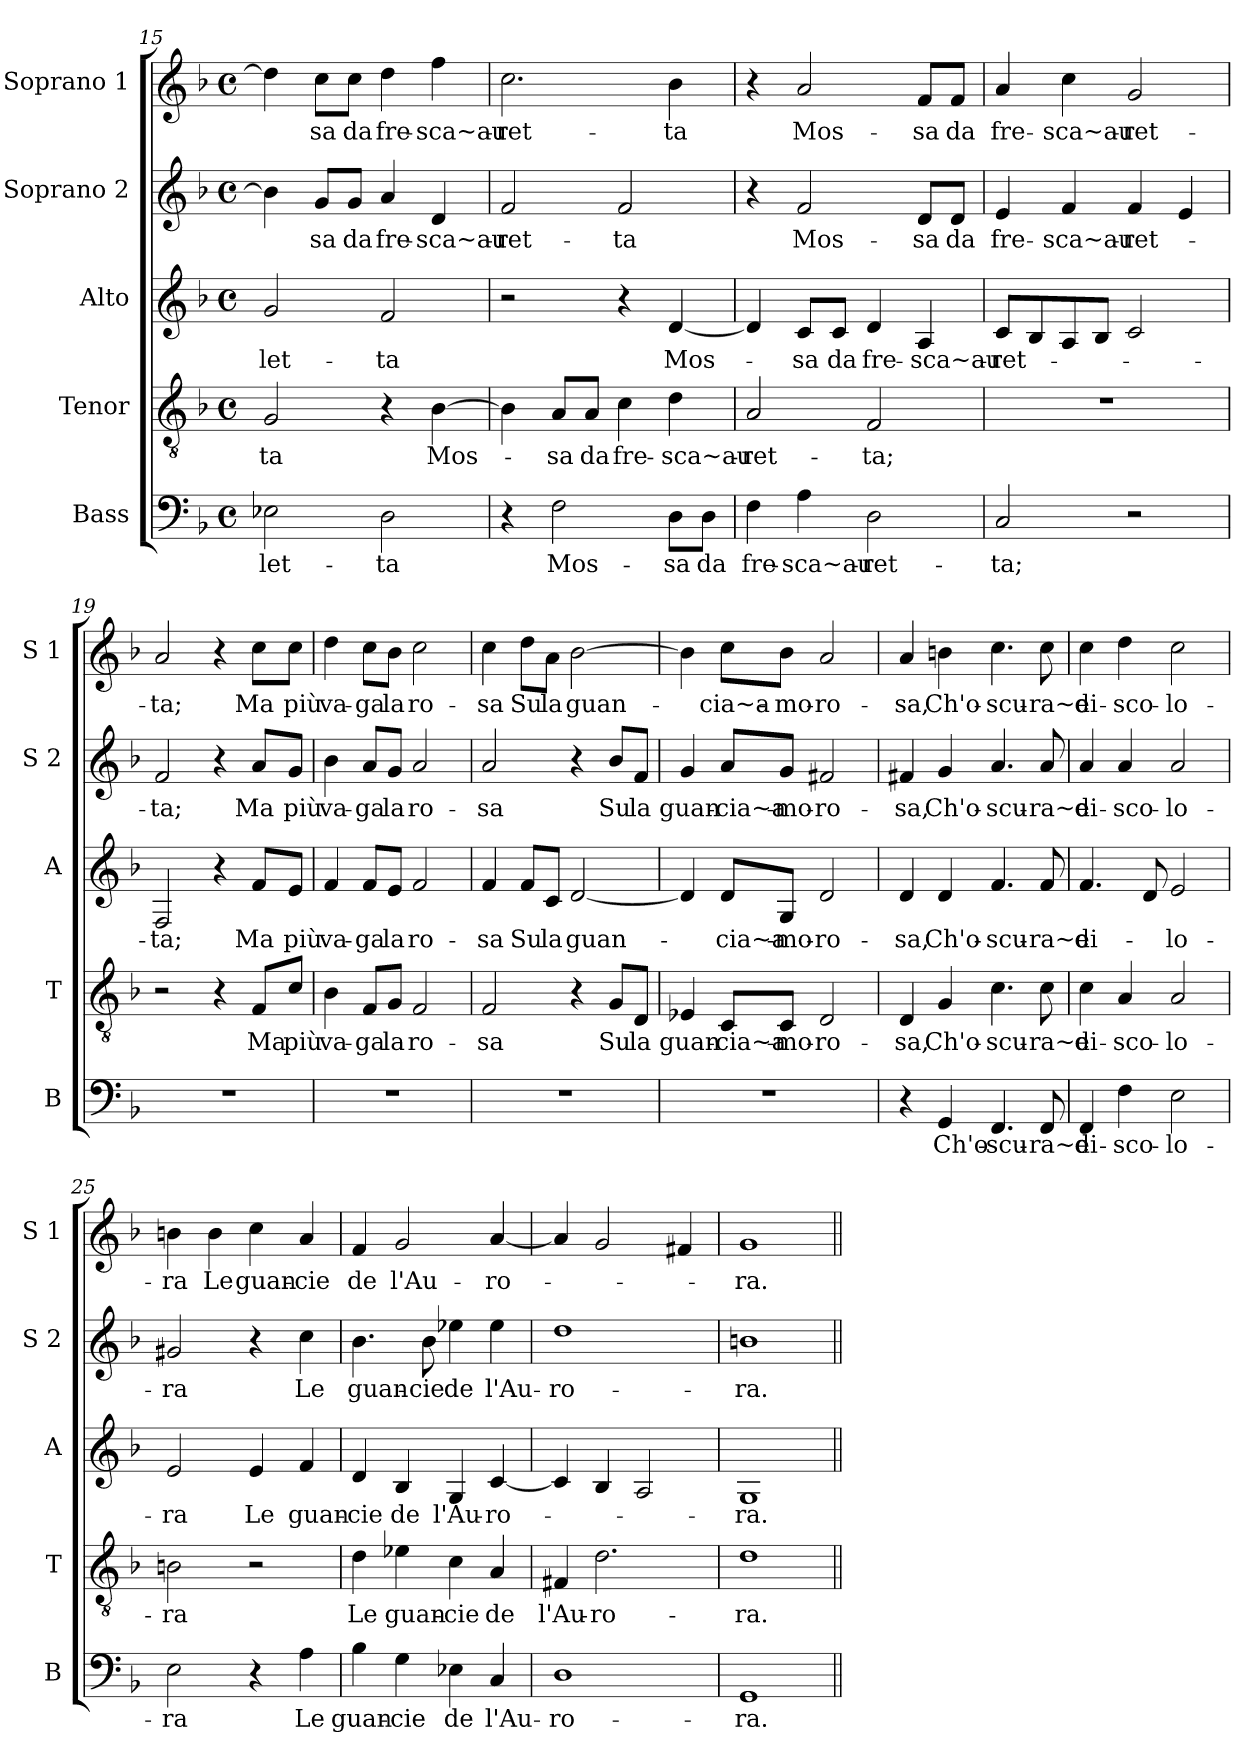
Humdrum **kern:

**kern	**text	**kern	**text	**kern	**text	**kern	**text	**kern	**text
*part5	*part5	*part4	*part4	*part3	*part3	*part2	*part2	*part1	*part1
*staff5	*staff5	*staff4	*staff4	*staff3	*staff3	*staff2	*staff2	*staff1	*staff1
*I"Bass	*	*I"Tenor	*	*I"Alto	*	*I"Soprano 2	*	*I"Soprano 1	*
*I'B	*	*I'T	*	*I'A	*	*I'S 2	*	*I'S 1	*
*clefF4	*	*clefGv2	*	*clefG2	*	*clefG2	*	*clefG2	*
*k[b-]	*	*k[b-]	*	*k[b-]	*	*k[b-]	*	*k[b-]	*
*F:	*	*F:	*	*F:	*	*F:	*	*F:	*
*M4/4	*	*M4/4	*	*M4/4	*	*M4/4	*	*M4/4	*
*met(c)	*	*met(c)	*	*met(c)	*	*met(c)	*	*met(c)	*
=15	=15	=15	=15	=15	=15	=15	=15	=15	=15
!	!LO:LY:b	!	!LO:LY:b	!	!LO:LY:b	!	!	!	!
2E-X\	-let-	2G/	-ta	2g/	-let-	4b-\]	.	4dd\]	.
!	!	!	!	!	!	!	!LO:LY:b	!	!LO:LY:b
.	.	.	.	.	.	8g/L	-sa	8cc\L	-sa
!	!	!	!	!	!	!	!LO:LY:b	!	!LO:LY:b
.	.	.	.	.	.	8g/J	da	8cc\J	da
!	!LO:LY:b	!	!	!	!LO:LY:b	!	!LO:LY:b	!	!LO:LY:b
2D\	-ta	4r	.	2f/	-ta	4a/	fre-	4dd\	fre-
!	!	!	!LO:LY:b	!	!	!	!LO:LY:b	!	!LO:LY:b
.	.	[4B-\	Mos-	.	.	4d/	-sca~au-	4ff\	-sca~au-
!!LO:LB:g=z
=16	=16	=16	=16	=16	=16	=16	=16	=16	=16
!	!	!	!	!	!	!	!LO:LY:b	!	!LO:LY:b
4r	.	4B-\]	.	2r	.	2f/	-ret-	2.cc\	-ret-
!	!LO:LY:b	!	!LO:LY:b	!	!	!	!	!	!
2F\	Mos-	8A/L	-sa	.	.	.	.	.	.
!	!	!	!LO:LY:b	!	!	!	!	!	!
.	.	8A/J	da	.	.	.	.	.	.
!	!	!	!LO:LY:b	!	!	!	!LO:LY:b	!	!
.	.	4c\	fre-	4r	.	2f/	-ta	.	.
!	!LO:LY:b	!	!LO:LY:b	!	!LO:LY:b	!	!	!	!LO:LY:b
8D\L	-sa	4d\	-sca~au-	[4d/	Mos-	.	.	4b-\	-ta
!	!LO:LY:b	!	!	!	!	!	!	!	!
8D\J	da	.	.	.	.	.	.	.	.
=17	=17	=17	=17	=17	=17	=17	=17	=17	=17
!	!LO:LY:b	!	!LO:LY:b	!	!	!	!	!	!
4F\	fre-	2A/	-ret-	4d/]	.	4r	.	4r	.
!	!LO:LY:b	!	!	!	!LO:LY:b	!	!LO:LY:b	!	!LO:LY:b
4A\	-sca~au-	.	.	8c/L	-sa	2f/	Mos-	2a/	Mos-
!	!	!	!	!	!LO:LY:b	!	!	!	!
.	.	.	.	8c/J	da	.	.	.	.
!	!LO:LY:b	!	!LO:LY:b	!	!LO:LY:b	!	!	!	!
2D\	-ret-	2F/	-ta;	4d/	fre-	.	.	.	.
!	!	!	!	!	!LO:LY:b	!	!LO:LY:b	!	!LO:LY:b
.	.	.	.	4A/	-sca~au-	8d/L	-sa	8f/L	-sa
!	!	!	!	!	!	!	!LO:LY:b	!	!LO:LY:b
.	.	.	.	.	.	8d/J	da	8f/J	da
=18	=18	=18	=18	=18	=18	=18	=18	=18	=18
!	!LO:LY:b	!	!	!	!LO:LY:b	!	!LO:LY:b	!	!LO:LY:b
2C/	-ta;	1r	.	8c/L	-ret-	4e/	fre-	4a/	fre-
.	.	.	.	8B-/	.	.	.	.	.
!	!	!	!	!	!	!	!LO:LY:b	!	!LO:LY:b
.	.	.	.	8A/	.	4f/	-sca~au-	4cc\	-sca~au-
.	.	.	.	8B-/J	.	.	.	.	.
!	!	!	!	!	!	!	!LO:LY:b	!	!LO:LY:b
2r	.	.	.	2c/	.	4f/	-ret-	2g/	-ret-
.	.	.	.	.	.	4e/	.	.	.
=19	=19	=19	=19	=19	=19	=19	=19	=19	=19
!	!	!	!	!	!LO:LY:b	!	!LO:LY:b	!	!LO:LY:b
1r	.	2r	.	2F/	ta;	2f/	ta;	2a/	-ta;
.	.	4r	.	4r	.	4r	.	4r	.
!	!	!	!LO:LY:b	!	!LO:LY:b	!	!LO:LY:b	!	!LO:LY:b
.	.	8F/L	Ma	8f/L	Ma	8a/L	Ma	8cc\L	Ma
!	!	!	!LO:LY:b	!	!LO:LY:b	!	!LO:LY:b	!	!LO:LY:b
.	.	8c/J	più	8e/J	più	8g/J	più	8cc\J	più
=20	=20	=20	=20	=20	=20	=20	=20	=20	=20
!	!	!	!LO:LY:b	!	!LO:LY:b	!	!LO:LY:b	!	!LO:LY:b
1r	.	4B-\	va-	4f/	va-	4b-\	va-	4dd\	va-
!	!	!	!LO:LY:b	!	!LO:LY:b	!	!LO:LY:b	!	!LO:LY:b
.	.	8F/L	-ga	8f/L	-ga	8a/L	-ga	8cc\L	-ga
!	!	!	!LO:LY:b	!	!LO:LY:b	!	!LO:LY:b	!	!LO:LY:b
.	.	8G/J	la	8e/J	la	8g/J	la	8b-\J	la
!	!	!	!LO:LY:b	!	!LO:LY:b	!	!LO:LY:b	!	!LO:LY:b
.	.	2F/	ro-	2f/	ro-	2a/	ro-	2cc\	ro-
!!LO:LB:g=z
=21	=21	=21	=21	=21	=21	=21	=21	=21	=21
!	!	!	!LO:LY:b	!	!LO:LY:b	!	!LO:LY:b	!	!LO:LY:b
1r	.	2F/	-sa	4f/	-sa	2a/	-sa	4cc\	-sa
!	!	!	!	!	!LO:LY:b	!	!	!	!LO:LY:b
.	.	.	.	8f/L	Su	.	.	8dd\L	Su
!	!	!	!	!	!LO:LY:b	!	!	!	!LO:LY:b
.	.	.	.	8c/J	la	.	.	8a\J	la
!	!	!	!	!	!LO:LY:b	!	!	!	!LO:LY:b
.	.	4r	.	[2d/	guan-	4r	.	[2b-\	guan-
!	!	!	!LO:LY:b	!	!	!	!LO:LY:b	!	!
.	.	8G/L	Su	.	.	8b-/L	Su	.	.
!	!	!	!LO:LY:b	!	!	!	!LO:LY:b	!	!
.	.	8D/J	la	.	.	8f/J	la	.	.
=22	=22	=22	=22	=22	=22	=22	=22	=22	=22
!	!	!	!LO:LY:b	!	!	!	!LO:LY:b	!	!
1r	.	4E-X/	guan-	4d/]	.	4g/	guan-	4b-\]	.
!	!	!	!LO:LY:b	!	!LO:LY:b	!	!LO:LY:b	!	!LO:LY:b
.	.	8C/L	-cia~a-	8d/L	-cia~a-	8a/L	-cia~a-	8cc\L	-cia~a-
!	!	!	!LO:LY:b	!	!LO:LY:b	!	!LO:LY:b	!	!LO:LY:b
.	.	8C/J	-mo-	8G/J	-mo-	8g/J	-mo-	8b-\J	-mo-
!	!	!	!LO:LY:b	!	!LO:LY:b	!	!LO:LY:b	!	!LO:LY:b
.	.	2D/	-ro-	2d/	-ro-	2f#X/	-ro-	2a/	-ro-
=23	=23	=23	=23	=23	=23	=23	=23	=23	=23
!	!	!	!LO:LY:b	!	!LO:LY:b	!	!LO:LY:b	!	!LO:LY:b
4r	.	4D/	-sa,	4d/	-sa,	4f#X/	-sa,	4a/	-sa,
!	!LO:LY:b	!	!LO:LY:b	!	!LO:LY:b	!	!LO:LY:b	!	!LO:LY:b
4GG/	Ch'o-	4G/	Ch'o-	4d/	Ch'o-	4g/	Ch'o-	4bn\	Ch'o-
!	!LO:LY:b	!	!LO:LY:b	!	!LO:LY:b	!	!LO:LY:b	!	!LO:LY:b
4.FF/	-scu-	4.c\	-scu-	4.f/	-scu-	4.a/	-scu-	4.cc\	-scu-
!	!LO:LY:b	!	!LO:LY:b	!	!LO:LY:b	!	!LO:LY:b	!	!LO:LY:b
8FF/	-ra~e	8c\	-ra~e	8f/	-ra~e	8a/	-ra~e	8cc\	-ra~e
=24	=24	=24	=24	=24	=24	=24	=24	=24	=24
!	!LO:LY:b	!	!LO:LY:b	!	!LO:LY:b	!	!LO:LY:b	!	!LO:LY:b
4FF/	di-	4c\	di-	4.f/	di-	4a/	di-	4cc\	di-
!	!LO:LY:b	!	!LO:LY:b	!	!	!	!LO:LY:b	!	!LO:LY:b
4F\	-sco-	4A/	-sco-	.	.	4a/	-sco-	4dd\	-sco-
.	.	.	.	8d/	.	.	.	.	.
!	!LO:LY:b	!	!LO:LY:b	!	!LO:LY:b	!	!LO:LY:b	!	!LO:LY:b
2E\	-lo-	2A/	-lo-	2e/	-lo-	2a/	-lo-	2cc\	-lo-
=25	=25	=25	=25	=25	=25	=25	=25	=25	=25
!	!LO:LY:b	!	!LO:LY:b	!	!LO:LY:b	!	!LO:LY:b	!	!LO:LY:b
2E\	-ra	2Bn\	-ra	2e/	-ra	2g#X/	-ra	4bn\	-ra
!	!	!	!	!	!	!	!	!	!LO:LY:b
.	.	.	.	.	.	.	.	4b\	Le
!	!	!	!	!	!LO:LY:b	!	!	!	!LO:LY:b
4r	.	2r	.	4e/	Le	4r	.	4cc\	guan-
!	!LO:LY:b	!	!	!	!LO:LY:b	!	!LO:LY:b	!	!LO:LY:b
4A\	Le	.	.	4f/	guan-	4cc\	Le	4a/	-cie
!!LO:PB:g=z
=26	=26	=26	=26	=26	=26	=26	=26	=26	=26
!	!LO:LY:b	!	!LO:LY:b	!	!LO:LY:b	!	!LO:LY:b	!	!LO:LY:b
4B-\	guan-	4d\	Le	4d/	-cie	4.b-\	guan-	4f/	de
!	!LO:LY:b	!	!LO:LY:b	!	!LO:LY:b	!	!	!	!LO:LY:b
4G\	-cie	4e-X\	guan-	4B-/	de	.	.	2g/	l'Au-
!	!	!	!	!	!	!	!LO:LY:b	!	!
.	.	.	.	.	.	8b-\	-cie	.	.
!	!LO:LY:b	!	!LO:LY:b	!	!LO:LY:b	!	!LO:LY:b	!	!
4E-X\	de	4c\	-cie	4G/	l'Au-	4ee-X\	de	.	.
!	!LO:LY:b	!	!LO:LY:b	!	!LO:LY:b	!	!LO:LY:b	!	!LO:LY:b
4C/	l'Au-	4A/	de	[4c/	-ro-	4ee-\	l'Au-	[4a/	-ro-
=27	=27	=27	=27	=27	=27	=27	=27	=27	=27
!	!LO:LY:b	!	!LO:LY:b	!	!	!	!LO:LY:b	!	!
1D	-ro-	4F#X/	l'Au-	4c/]	.	1dd	-ro-	4a/]	.
!	!	!	!LO:LY:b	!	!	!	!	!	!
.	.	2.d\	-ro-	4B-/	.	.	.	2g/	.
.	.	.	.	2A/	.	.	.	.	.
.	.	.	.	.	.	.	.	4f#X/	.
=28	=28	=28	=28	=28	=28	=28	=28	=28	=28
!	!LO:LY:b	!	!LO:LY:b	!	!LO:LY:b	!	!LO:LY:b	!	!LO:LY:b
1GG	-ra.	1d	-ra.	1G	-ra.	1bn	-ra.	1g	-ra.
=||	=||	=||	=||	=||	=||	=||	=||	=||	=||
*-	*-	*-	*-	*-	*-	*-	*-	*-	*-
